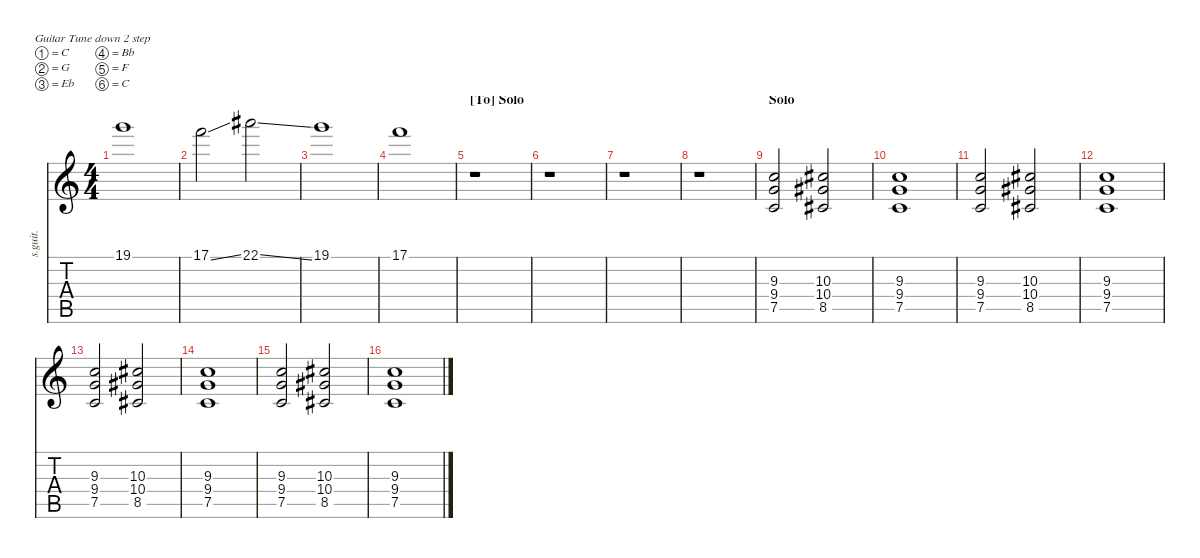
\defaultSystemsLayout 4
\hideDynamics
\bracketExtendMode nobrackets
\track ("Organ/Synth" "s.guit.") {instrument churchorgan}
\staff {score tabs}
\tuning (C4 G3 Eb3 Bb2 F2 C2)
\displaytranspose 12
\ts (4 4)
\tempo (105 hide)
\clef g2
\ks c
19.1.1{lyrics (0 "") lyrics (1 "") lyrics (2 "") lyrics (3 "") lyrics (4 "") dy f} |
17.1{ss}.2{lyrics (0 "") lyrics (1 "") lyrics (2 "") lyrics (3 "") lyrics (4 "")} 22.1{ss acc #}.2{lyrics (0 "") lyrics (1 "") lyrics (2 "") lyrics (3 "") lyrics (4 "")} |
19.1.1{lyrics (0 "") lyrics (1 "") lyrics (2 "") lyrics (3 "") lyrics (4 "")} |
17.1.1{lyrics (0 "") lyrics (1 "") lyrics (2 "") lyrics (3 "") lyrics (4 "")} |
\section ("To" "Solo")
r.1 |
r.1 |
r.1 |
r.1 |
\section ("" "Solo")
(9.3 9.4 7.5).2{lyrics (0 "") lyrics (1 "") lyrics (2 "") lyrics (3 "") lyrics (4 "")} (10.3{acc #} 10.4{acc #} 8.5{acc #}).2{lyrics (0 "") lyrics (1 "") lyrics (2 "") lyrics (3 "") lyrics (4 "")} |
(9.3 9.4 7.5).1{lyrics (0 "") lyrics (1 "") lyrics (2 "") lyrics (3 "") lyrics (4 "")} |
(9.3 9.4 7.5).2{lyrics (0 "") lyrics (1 "") lyrics (2 "") lyrics (3 "") lyrics (4 "")} (10.3{acc #} 10.4{acc #} 8.5{acc #}).2{lyrics (0 "") lyrics (1 "") lyrics (2 "") lyrics (3 "") lyrics (4 "")} |
(9.3 9.4 7.5).1{lyrics (0 "") lyrics (1 "") lyrics (2 "") lyrics (3 "") lyrics (4 "")} |
(9.3 9.4 7.5).2{lyrics (0 "") lyrics (1 "") lyrics (2 "") lyrics (3 "") lyrics (4 "")} (10.3{acc #} 10.4{acc #} 8.5{acc #}).2{lyrics (0 "") lyrics (1 "") lyrics (2 "") lyrics (3 "") lyrics (4 "")} |
(9.3 9.4 7.5).1{lyrics (0 "") lyrics (1 "") lyrics (2 "") lyrics (3 "") lyrics (4 "")} |
(9.3 9.4 7.5).2{lyrics (0 "") lyrics (1 "") lyrics (2 "") lyrics (3 "") lyrics (4 "")} (10.3{acc #} 10.4{acc #} 8.5{acc #}).2{lyrics (0 "") lyrics (1 "") lyrics (2 "") lyrics (3 "") lyrics (4 "")} |
(9.3 9.4 7.5).1{lyrics (0 "") lyrics (1 "") lyrics (2 "") lyrics (3 "") lyrics (4 "")}
